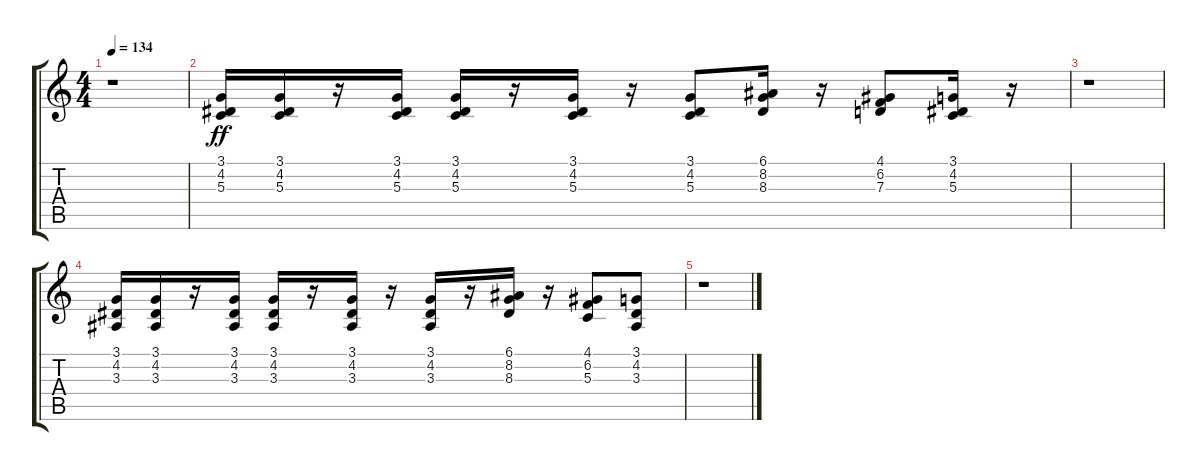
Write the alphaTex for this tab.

\track "" {instrument voiceoohs}
\staff {score tabs}
\tuning (E4 B3 G3 D3 A2 E2) {hide}
\ts (4 4)
\tempo 134
\clef g2
\ks c
r.1{dy ff} |
(3.1 4.2 5.3).16 (3.1 4.2 5.3).16 r.16 (3.1 4.2 5.3).16 (3.1 4.2 5.3).16 r.16 (3.1 4.2 5.3).16 r.16 (3.1 4.2 5.3).8 (6.1 8.2 8.3).16 r.16 (4.1 6.2 7.3).8 (3.1 4.2 5.3).16 r.16 |
r.1 |
(3.1 4.2 3.3).16 (3.1 4.2 3.3).16 r.16 (3.1 4.2 3.3).16 (3.1 4.2 3.3).16 r.16 (3.1 4.2 3.3).16 r.16 (3.1 4.2 3.3).16 r.16 (6.1 8.2 8.3).16 r.16 (4.1 6.2 5.3).8 (3.1 4.2 3.3).8 |
r.1
